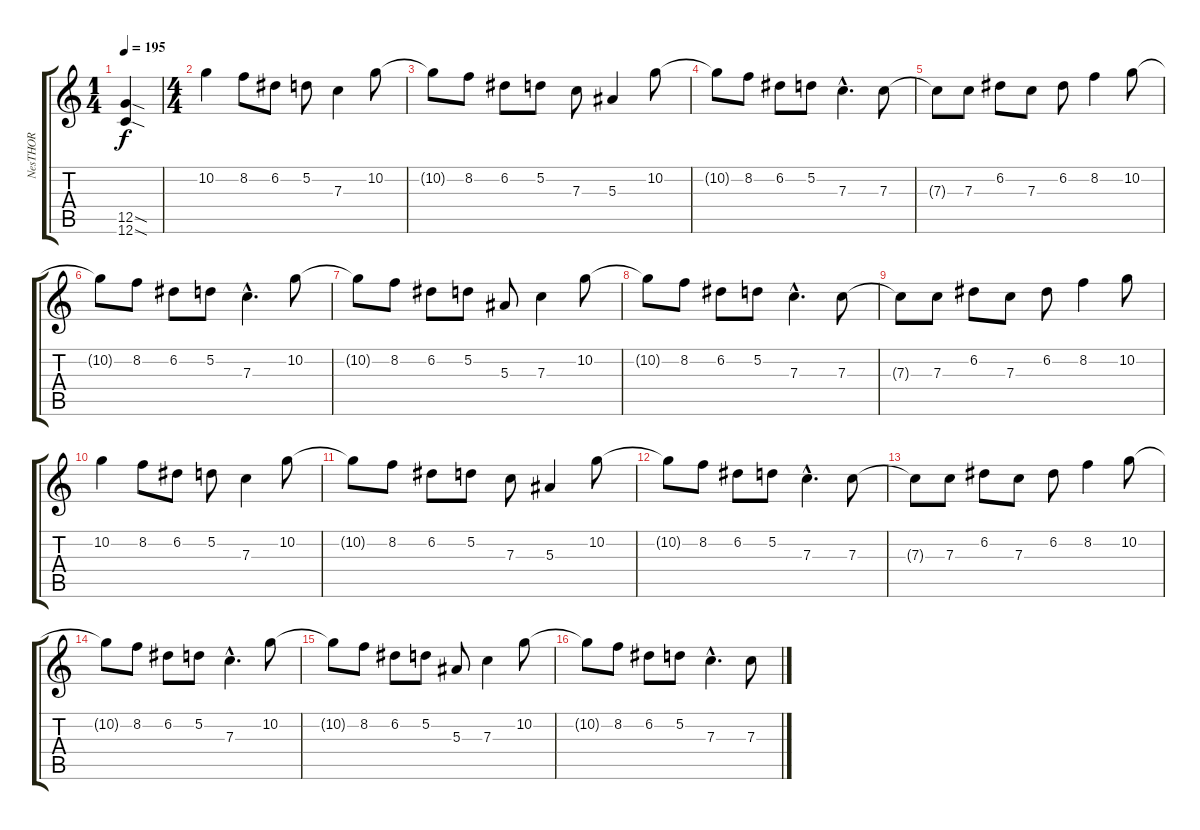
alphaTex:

\track ("NesTHOR" "NesTHOR") {instrument distortionguitar}
\staff {score tabs}
\tuning (D4 A3 F3 C3 G2 C2) {hide}
\ts (1 4)
\tempo 195
\clef g2
\ks c
(12.5{sod} 12.6{sod}).4{dy f instrument distortionguitar} |
\ts (4 4)
10.2.4 8.2.8 6.2.8 5.2.8 7.3.4 10.2.8 |
10.2{t}.8 8.2.8 6.2.8 5.2.8 7.3.8 5.3.4 10.2.8 |
10.2{t}.8 8.2.8 6.2.8 5.2.8 7.3{hac}.4{d} 7.3.8 |
7.3{t}.8 7.3.8 6.2.8 7.3.8 6.2.8 8.2.4 10.2.8 |
10.2{t}.8 8.2.8 6.2.8 5.2.8 7.3{hac}.4{d} 10.2.8 |
10.2{t}.8 8.2.8 6.2.8 5.2.8 5.3.8 7.3.4 10.2.8 |
10.2{t}.8 8.2.8 6.2.8 5.2.8 7.3{hac}.4{d} 7.3.8 |
7.3{t}.8 7.3.8 6.2.8 7.3.8 6.2.8 8.2.4 10.2.8 |
10.2.4 8.2.8 6.2.8 5.2.8 7.3.4 10.2.8 |
10.2{t}.8 8.2.8 6.2.8 5.2.8 7.3.8 5.3.4 10.2.8 |
10.2{t}.8 8.2.8 6.2.8 5.2.8 7.3{hac}.4{d} 7.3.8 |
7.3{t}.8 7.3.8 6.2.8 7.3.8 6.2.8 8.2.4 10.2.8 |
10.2{t}.8 8.2.8 6.2.8 5.2.8 7.3{hac}.4{d} 10.2.8 |
10.2{t}.8 8.2.8 6.2.8 5.2.8 5.3.8 7.3.4 10.2.8 |
10.2{t}.8 8.2.8 6.2.8 5.2.8 7.3{hac}.4{d} 7.3.8
